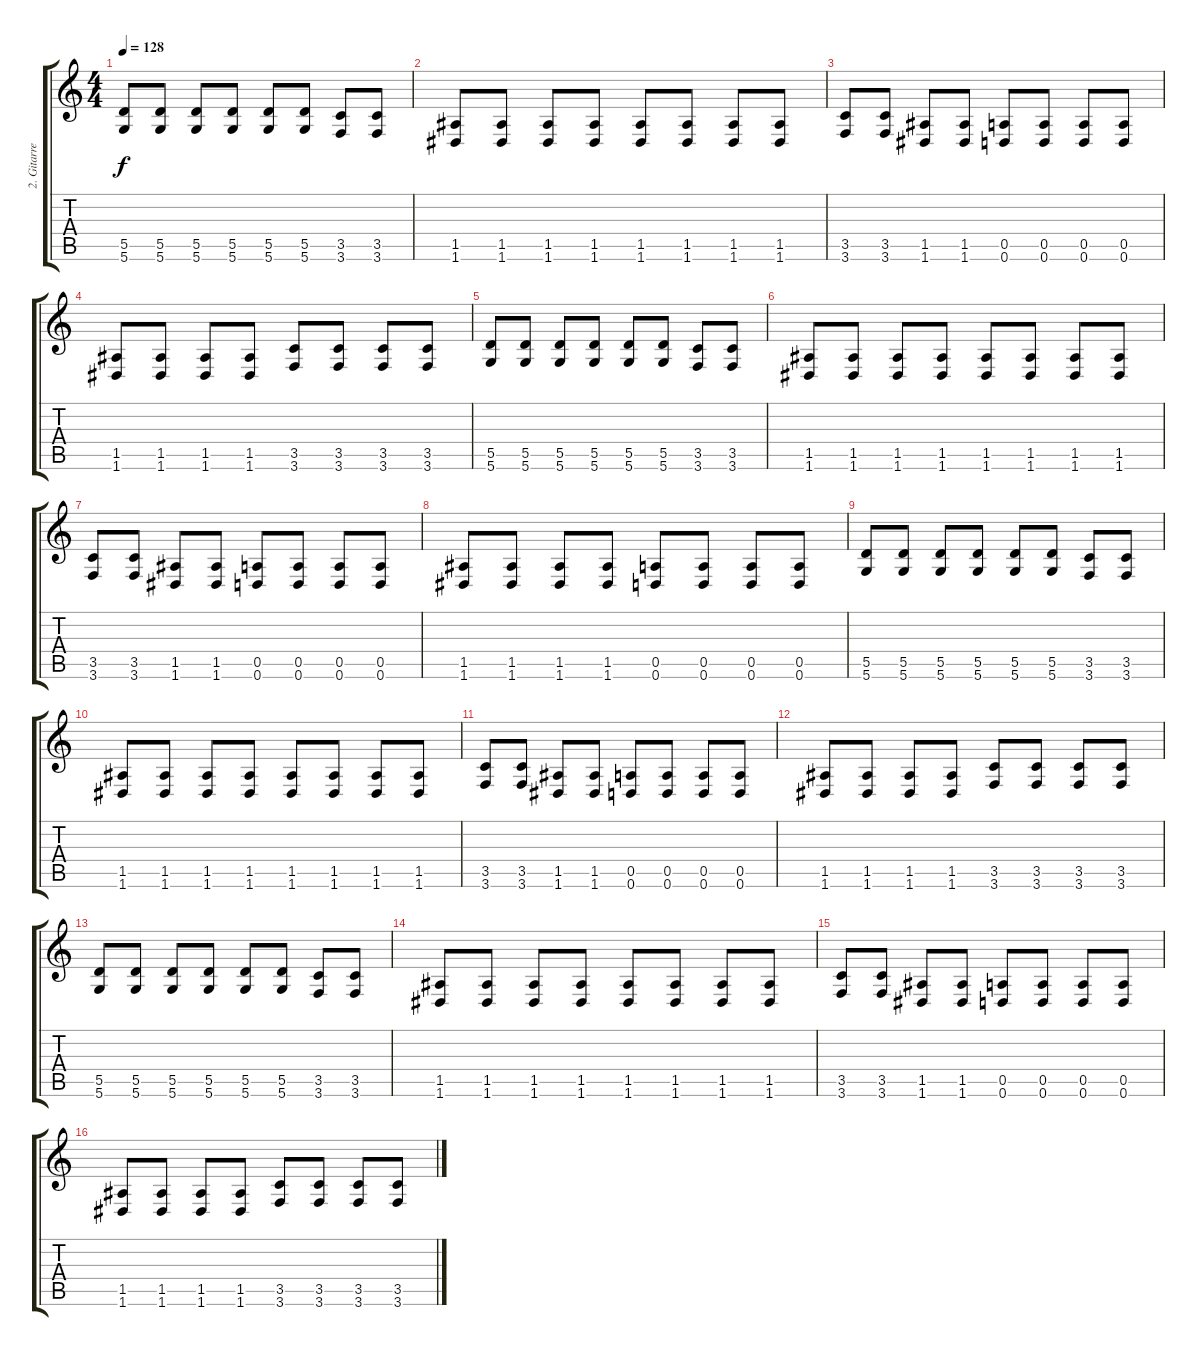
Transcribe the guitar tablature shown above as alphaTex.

\track ("2. Gitarre" "2. Gitarre") {instrument overdrivenguitar}
\staff {score tabs}
\tuning (E4 B3 G3 D3 A2 D2) {hide}
\ts (4 4)
\tempo 128
\clef g2
\ks c
(5.5 5.6).8{dy f} (5.5 5.6).8 (5.5 5.6).8 (5.5 5.6).8 (5.5 5.6).8 (5.5 5.6).8 (3.5 3.6).8 (3.5 3.6).8 |
(1.5 1.6).8 (1.5 1.6).8 (1.5 1.6).8 (1.5 1.6).8 (1.5 1.6).8 (1.5 1.6).8 (1.5 1.6).8 (1.5 1.6).8 |
(3.5 3.6).8 (3.5 3.6).8 (1.5 1.6).8 (1.5 1.6).8 (0.5 0.6).8 (0.5 0.6).8 (0.5 0.6).8 (0.5 0.6).8 |
(1.5 1.6).8 (1.5 1.6).8 (1.5 1.6).8 (1.5 1.6).8 (3.5 3.6).8 (3.5 3.6).8 (3.5 3.6).8 (3.5 3.6).8 |
(5.5 5.6).8 (5.5 5.6).8 (5.5 5.6).8 (5.5 5.6).8 (5.5 5.6).8 (5.5 5.6).8 (3.5 3.6).8 (3.5 3.6).8 |
(1.5 1.6).8 (1.5 1.6).8 (1.5 1.6).8 (1.5 1.6).8 (1.5 1.6).8 (1.5 1.6).8 (1.5 1.6).8 (1.5 1.6).8 |
(3.5 3.6).8 (3.5 3.6).8 (1.5 1.6).8 (1.5 1.6).8 (0.5 0.6).8 (0.5 0.6).8 (0.5 0.6).8 (0.5 0.6).8 |
(1.5 1.6).8 (1.5 1.6).8 (1.5 1.6).8 (1.5 1.6).8 (0.5 0.6).8 (0.5 0.6).8 (0.5 0.6).8 (0.5 0.6).8 |
(5.5 5.6).8 (5.5 5.6).8 (5.5 5.6).8 (5.5 5.6).8 (5.5 5.6).8 (5.5 5.6).8 (3.5 3.6).8 (3.5 3.6).8 |
(1.5 1.6).8 (1.5 1.6).8 (1.5 1.6).8 (1.5 1.6).8 (1.5 1.6).8 (1.5 1.6).8 (1.5 1.6).8 (1.5 1.6).8 |
(3.5 3.6).8 (3.5 3.6).8 (1.5 1.6).8 (1.5 1.6).8 (0.5 0.6).8 (0.5 0.6).8 (0.5 0.6).8 (0.5 0.6).8 |
(1.5 1.6).8 (1.5 1.6).8 (1.5 1.6).8 (1.5 1.6).8 (3.5 3.6).8 (3.5 3.6).8 (3.5 3.6).8 (3.5 3.6).8 |
(5.5 5.6).8 (5.5 5.6).8 (5.5 5.6).8 (5.5 5.6).8 (5.5 5.6).8 (5.5 5.6).8 (3.5 3.6).8 (3.5 3.6).8 |
(1.5 1.6).8 (1.5 1.6).8 (1.5 1.6).8 (1.5 1.6).8 (1.5 1.6).8 (1.5 1.6).8 (1.5 1.6).8 (1.5 1.6).8 |
(3.5 3.6).8 (3.5 3.6).8 (1.5 1.6).8 (1.5 1.6).8 (0.5 0.6).8 (0.5 0.6).8 (0.5 0.6).8 (0.5 0.6).8 |
(1.5 1.6).8 (1.5 1.6).8 (1.5 1.6).8 (1.5 1.6).8 (3.5 3.6).8 (3.5 3.6).8 (3.5 3.6).8 (3.5 3.6).8
